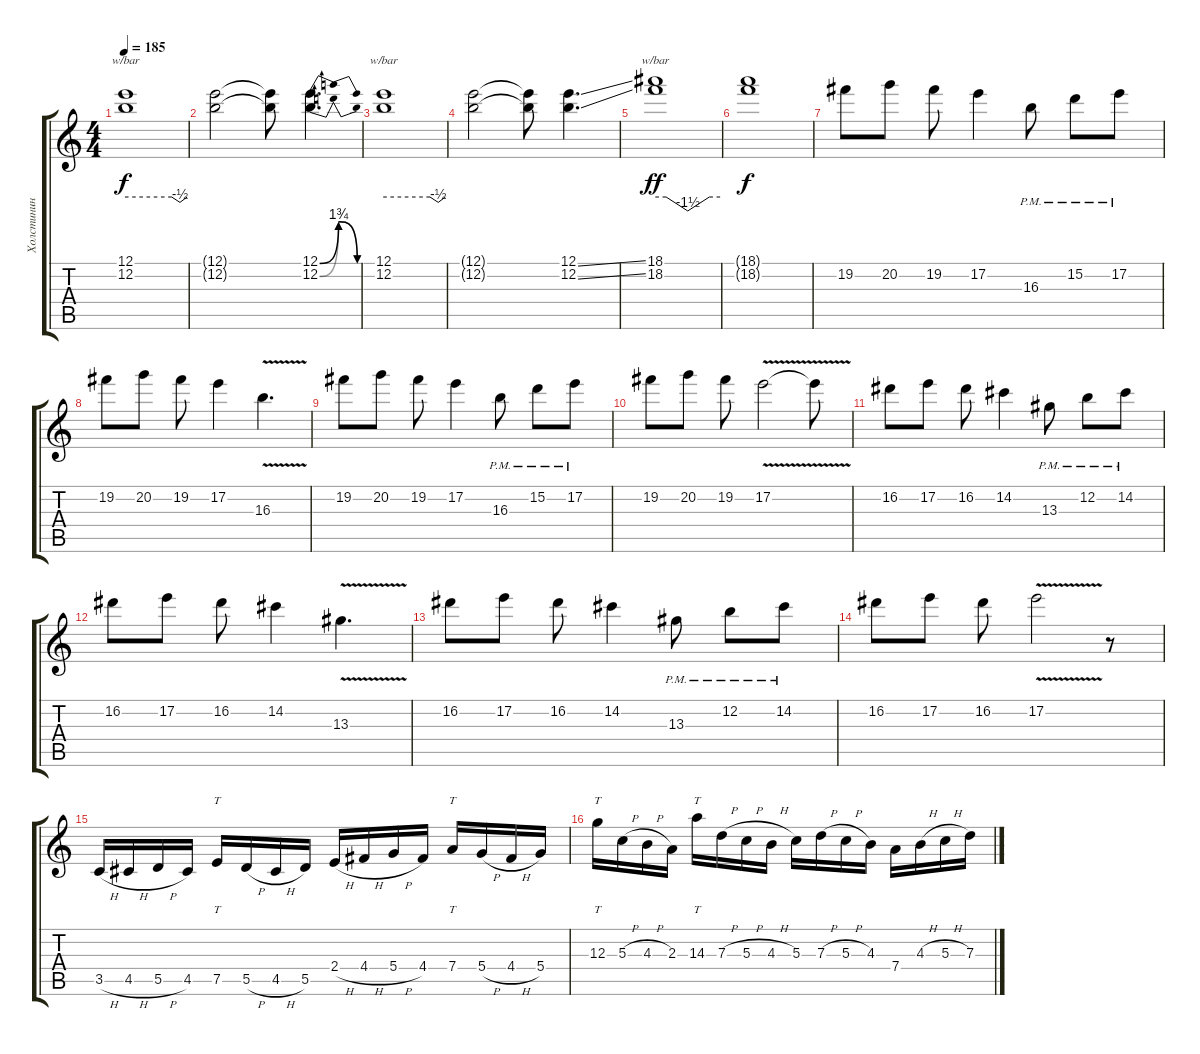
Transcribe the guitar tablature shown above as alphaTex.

\track ("Холстинин" "Холстинин") {instrument overdrivenguitar}
\staff {score tabs}
\tuning (E4 B3 G3 D3 A2 E2) {hide}
\ts (4 4)
\tempo 185
\clef g2
\ks c
(12.1 12.2).1{tbe (custom default 0 0 45 0 53 -2 60 0) dy f} |
(12.1{t} 12.2{t}).2 (12.1{t} 12.2{t}).8 (12.1{be (bendrelease 0 0 15 7 45 7 60 0)} 12.2{be (bendrelease 0 0 15 7 45 7 60 0)}).4{d} |
(12.1 12.2).1{tbe (custom default 0 0 45 0 53 -2 60 0)} |
(12.1{t} 12.2{t}).2 (12.1{t} 12.2{t}).8 (12.1{ss} 12.2{ss}).4{d} |
(18.1 18.2).1{tbe (custom default 0 0 10 0 30 -6 50 0 60 0) dy ff} |
(18.1{t} 18.2{t}).1{dy f} |
19.2.8 20.2.8 19.2.8 17.2.4 16.3{pm}.8 15.2{pm}.8 17.2{pm}.8 |
19.2.8 20.2.8 19.2.8 17.2.4 16.3{v}.4{d} |
19.2.8 20.2.8 19.2.8 17.2.4 16.3{pm}.8 15.2{pm}.8 17.2{pm}.8 |
19.2.8 20.2.8 19.2.8 17.2{v}.2 17.2{t}.8 |
16.2.8 17.2.8 16.2.8 14.2.4 13.3{pm}.8 12.2{pm}.8 14.2{pm}.8 |
16.2.8 17.2.8 16.2.8 14.2.4 13.3{v}.4{d} |
16.2.8 17.2.8 16.2.8 14.2.4 13.3{pm}.8 12.2{pm}.8 14.2{pm}.8 |
16.2.8 17.2.8 16.2.8 17.2{v}.2 r.8 |
3.5{h}.16 4.5{h}.16 5.5{h}.16 4.5.16 7.5.16{tt} 5.5{h}.16 4.5{h}.16 5.5.16 2.4{h}.16 4.4{h}.16 5.4{h}.16 4.4.16 7.4.16{tt} 5.4{h}.16 4.4{h}.16 5.4.16 |
12.3.16{tt} 5.3{h}.16 4.3{h}.16 2.3.16 14.3.16{tt} 7.3{h}.16 5.3{h}.16 4.3{h}.16 5.3.16 7.3{h}.16 5.3{h}.16 4.3.16 7.4.16 4.3{h}.16 5.3{h}.16 7.3.16
